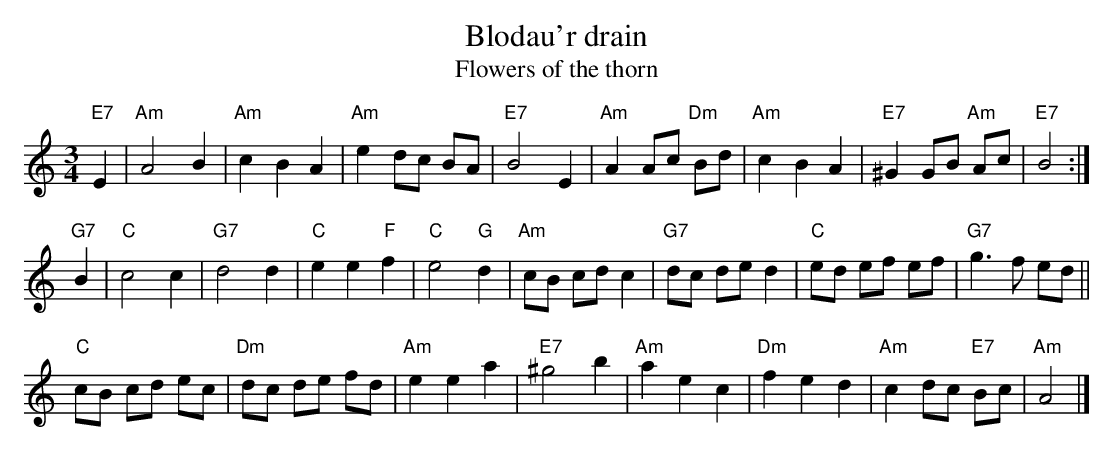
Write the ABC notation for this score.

X:1
T:Blodau'r drain
T:Flowers of the thorn
M:3/4
L:1/8
K:Am
"E7"E2 | "Am"A4 B2 | "Am"c2 B2 A2 | "Am"e2 dc BA | "E7"B4 E2 |\
 "Am"A2 Ac "Dm"Bd | "Am"c2 B2 A2 | "E7"^G2 GB "Am"Ac | "E7"B4 :|
"G7"B2 | "C"c4 c2 | "G7"d4 d2 | "C"e2 e2 "F"f2 | "C"e4 "G"d2 |\
 "Am"cB cd c2 | "G7"dc de d2 | "C"ed ef ef | "G7"g3 f ed ||
"C"cB cd ec | "Dm"dc de fd | "Am"e2 e2 a2 | "E7"^g4 b2 |\
 "Am"a2 e2 c2 | "Dm"f2 e2 d2 | "Am"c2 dc "E7"Bc | "Am"A4 |]
